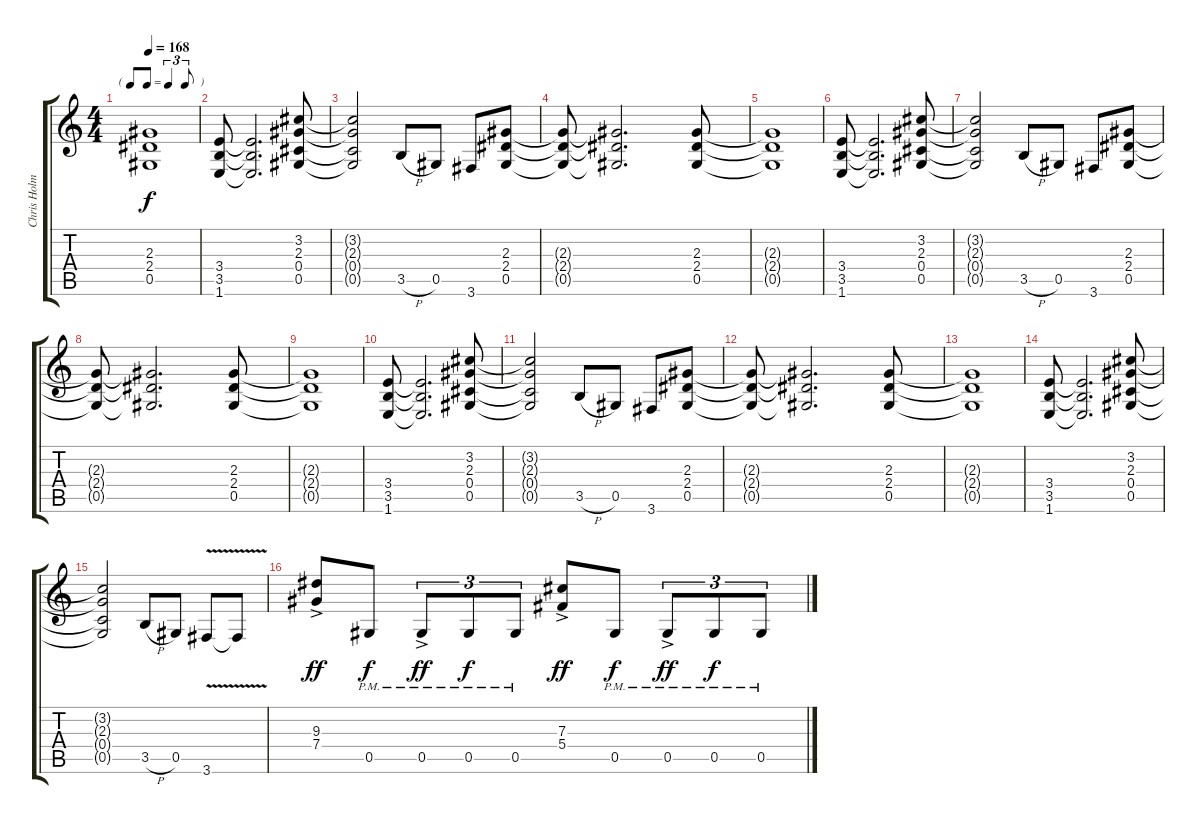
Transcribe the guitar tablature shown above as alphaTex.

\track ("Chris Holmes (lead)" "Chris Holm") {instrument distortionguitar}
\staff {score tabs}
\tuning (Eb4 Bb3 Gb3 Db3 Ab2 Eb2) {hide}
\ts (4 4)
\tf triplet8th
\tempo 168
\clef g2
\ks c
(2.3{t} 2.4{t} 0.5{t}).1{dy f} |
(3.4 3.5 1.6).8 (3.4{t} 3.5{t} 1.6{t}).2{d} (3.2 2.3 0.4 0.5).8 |
(3.2{t} 2.3{t} 0.4{t} 0.5{t}).2 3.5{h}.8 0.5.8 3.6.8 (2.3 2.4 0.5).8 |
(2.3{t} 2.4{t} 0.5{t}).8 (2.3{t} 2.4{t} 0.5{t}).2{d} (2.3 2.4 0.5).8 |
(2.3{t} 2.4{t} 0.5{t}).1 |
(3.4 3.5 1.6).8 (3.4{t} 3.5{t} 1.6{t}).2{d} (3.2 2.3 0.4 0.5).8 |
(3.2{t} 2.3{t} 0.4{t} 0.5{t}).2 3.5{h}.8 0.5.8 3.6.8 (2.3 2.4 0.5).8 |
(2.3{t} 2.4{t} 0.5{t}).8 (2.3{t} 2.4{t} 0.5{t}).2{d} (2.3 2.4 0.5).8 |
(2.3{t} 2.4{t} 0.5{t}).1 |
(3.4 3.5 1.6).8 (3.4{t} 3.5{t} 1.6{t}).2{d} (3.2 2.3 0.4 0.5).8 |
(3.2{t} 2.3{t} 0.4{t} 0.5{t}).2 3.5{h}.8 0.5.8 3.6.8 (2.3 2.4 0.5).8 |
(2.3{t} 2.4{t} 0.5{t}).8 (2.3{t} 2.4{t} 0.5{t}).2{d} (2.3 2.4 0.5).8 |
(2.3{t} 2.4{t} 0.5{t}).1 |
(3.4 3.5 1.6).8 (3.4{t} 3.5{t} 1.6{t}).2{d} (3.2 2.3 0.4 0.5).8 |
(3.2{t} 2.3{t} 0.4{t} 0.5{t}).2 3.5{h}.8 0.5.8 3.6{v}.8 3.6{t}.8 |
(9.3{ac} 7.4).8{dy ff} 0.5{pm}.8{dy f} 0.5{ac pm}.8{tu (3 2) dy ff} 0.5{pm}.8{tu (3 2) dy f} 0.5{pm}.8{tu (3 2)} (7.3{ac} 5.4).8{dy ff} 0.5{pm}.8{dy f} 0.5{ac pm}.8{tu (3 2) dy ff} 0.5{pm}.8{tu (3 2) dy f} 0.5{pm}.8{tu (3 2)}
